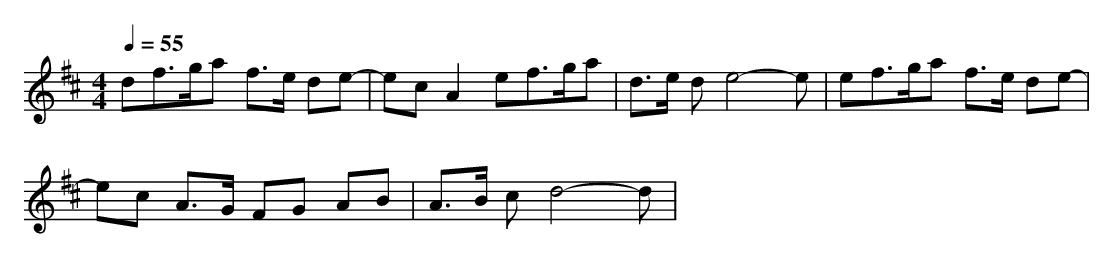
X:1
T:
M: 4/4
L: 1/8
Q:1/4=55
K:D % 2 sharps
df>ga f>e de-|ec A2 ef>ga|d>e de4-e|ef>ga f>e de-|
ec A>G FG AB|A>B cd4-d|
